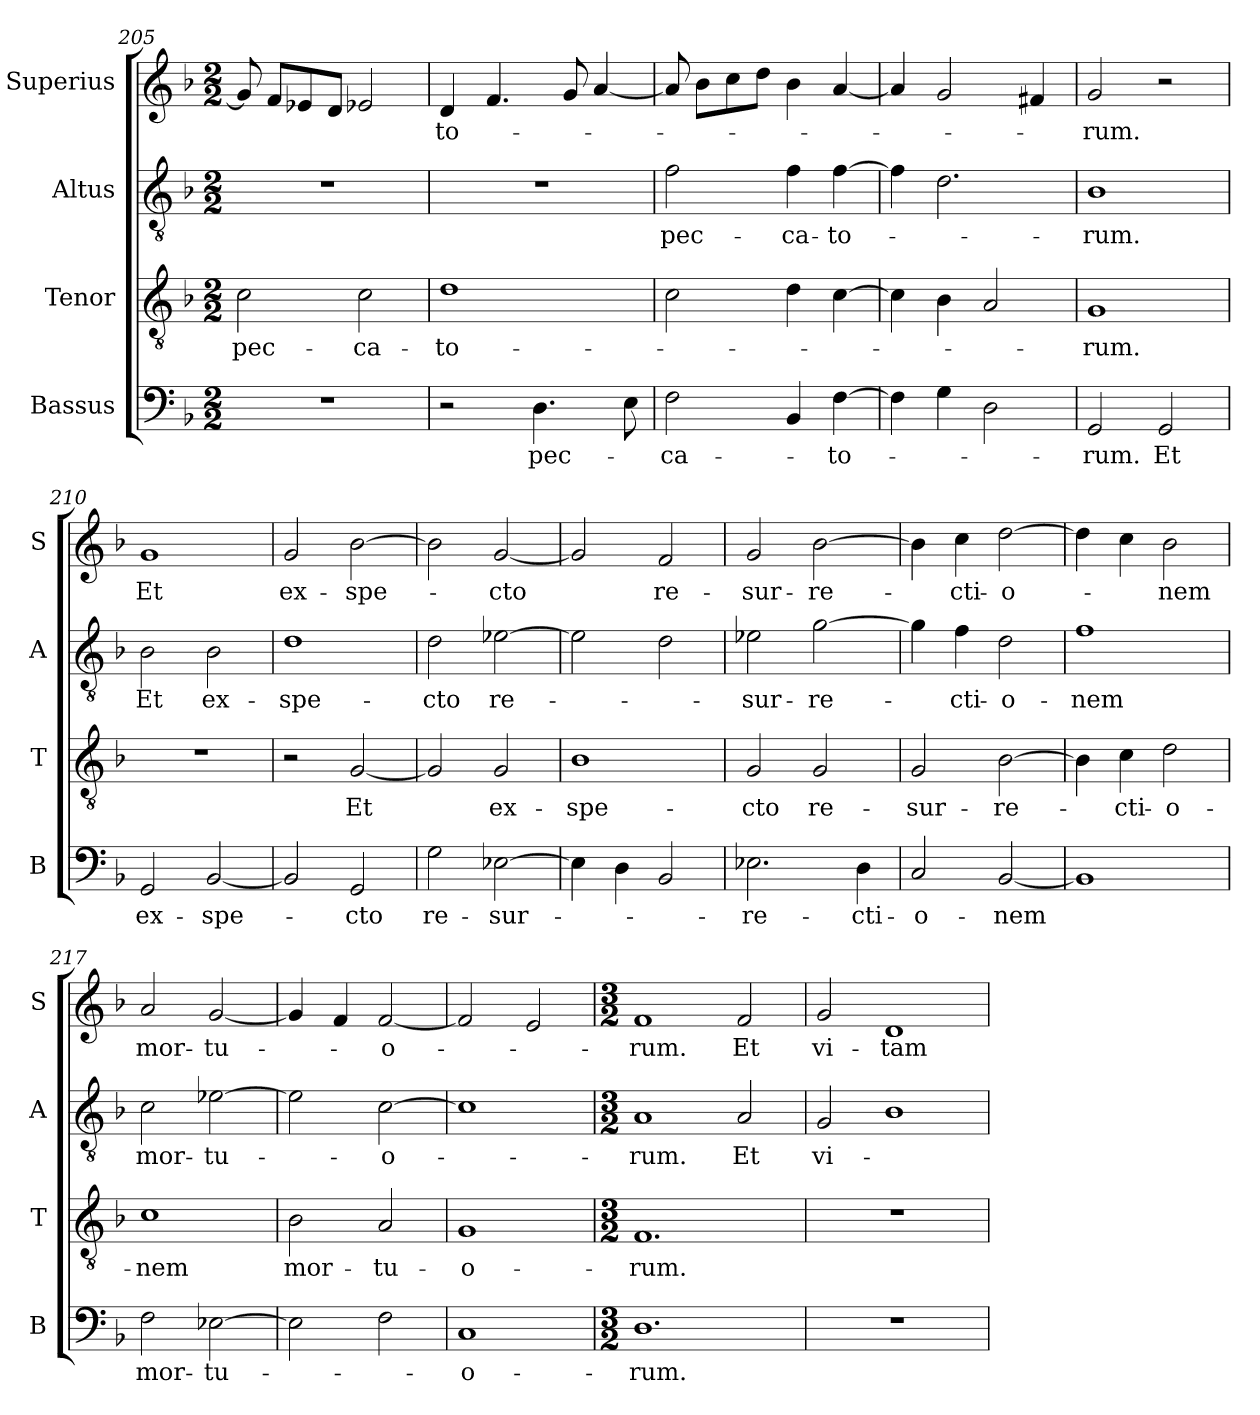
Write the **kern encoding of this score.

**kern	**text	**kern	**text	**kern	**text	**kern	**text
*part4	*part4	*part3	*part3	*part2	*part2	*part1	*part1
*staff4	*staff4	*staff3	*staff3	*staff2	*staff2	*staff1	*staff1
*I"Bassus	*	*I"Tenor	*	*I"Altus	*	*I"Superius	*
*I'B	*	*I'T	*	*I'A	*	*I'S	*
*clefF4	*	*clefGv2	*	*clefGv2	*	*clefG2	*
*k[b-]	*	*k[b-]	*	*k[b-]	*	*k[b-]	*
*M2/2	*	*M2/2	*	*M2/2	*	*M2/2	*
=205	=205	=205	=205	=205	=205	=205	=205
1r	.	2c	pec-	1r	.	8g]	.
.	.	.	.	.	.	8fL	.
.	.	.	.	.	.	8e-X	.
.	.	.	.	.	.	8dJ	.
.	.	2c	-ca-	.	.	2e-X	.
=206	=206	=206	=206	=206	=206	=206	=206
2r	.	1d	-to-	1r	.	4d	-to-
.	.	.	.	.	.	4.f	.
!	!LO:LY:i	!	!	!	!	!	!
4.D	pec-	.	.	.	.	.	.
.	.	.	.	.	.	8g	.
.	.	.	.	.	.	[4a	.
8E	.	.	.	.	.	.	.
=207	=207	=207	=207	=207	=207	=207	=207
!	!LO:LY:i	!	!	!	!	!	!
2F	-ca-	2c	.	2f	pec-	8a]	.
.	.	.	.	.	.	8b-L	.
.	.	.	.	.	.	8cc	.
.	.	.	.	.	.	8ddJ	.
4BB-	.	4d	.	4f	-ca-	4b-	.
!	!LO:LY:i	!	!	!	!	!	!
[4F	-to-	[4c	.	[4f	-to-	[4a	.
=208	=208	=208	=208	=208	=208	=208	=208
4F]	.	4c]	.	4f]	.	4a]	.
4G	.	4B-	.	2.d	.	2g	.
2D	.	2A	.	.	.	.	.
.	.	.	.	.	.	4f#X	.
=209	=209	=209	=209	=209	=209	=209	=209
!	!LO:LY:i	!	!	!	!	!	!
2GG	-rum.	1G	-rum.	1B-	-rum.	2g	-rum.
2GG	Et	.	.	.	.	2r	.
=210	=210	=210	=210	=210	=210	=210	=210
2GG	ex-	1r	.	2B-	Et	1g	Et
[2BB-	-spe-	.	.	2B-	ex-	.	.
=211	=211	=211	=211	=211	=211	=211	=211
2BB-]	.	2r	.	1d	-spe-	2g	ex-
2GG	-cto	[2G	Et	.	.	[2b-	-spe-
=212	=212	=212	=212	=212	=212	=212	=212
2G	re-	2G]	.	2d	-cto	2b-]	.
[2E-X	-sur-	2G	ex-	[2e-X	re-	[2g	-cto
=213	=213	=213	=213	=213	=213	=213	=213
4E-]	.	1B-	-spe-	2e-]	.	2g]	.
4D	.	.	.	.	.	.	.
2BB-	.	.	.	2d	.	2f	re-
=214	=214	=214	=214	=214	=214	=214	=214
2.E-X	-re-	2G	-cto	2e-X	-sur-	2g	-sur-
.	.	2G	re-	[2g	-re-	[2b-	-re-
4D	-cti-	.	.	.	.	.	.
=215	=215	=215	=215	=215	=215	=215	=215
2C	-o-	2G	-sur-	4g]	.	4b-]	.
.	.	.	.	4f	-cti-	4cc	-cti-
[2BB-	-nem	[2B-	-re-	2d	-o-	[2dd	-o-
=216	=216	=216	=216	=216	=216	=216	=216
1BB-]	.	4B-]	.	1f	-nem	4dd]	.
.	.	4c	-cti-	.	.	4cc	.
.	.	2d	-o-	.	.	2b-	-nem
=217	=217	=217	=217	=217	=217	=217	=217
2F	mor-	1c	-nem	2c	mor-	2a	mor-
[2E-X	-tu-	.	.	[2e-X	-tu-	[2g	-tu-
=218	=218	=218	=218	=218	=218	=218	=218
2E-]	.	2B-	mor-	2e-]	.	4g]	.
.	.	.	.	.	.	4f	.
2F	.	2A	-tu-	[2c	-o-	[2f	-o-
=219	=219	=219	=219	=219	=219	=219	=219
1C	-o-	1G	-o-	1c]	.	2f]	.
.	.	.	.	.	.	2e	.
=220	=220	=220	=220	=220	=220	=220	=220
*M3/2	*	*M3/2	*	*M3/2	*	*M3/2	*
1.D	-rum.	1.F	-rum.	1A	-rum.	1f	-rum.
.	.	.	.	2A	Et	2f	Et
=221	=221	=221	=221	=221	=221	=221	=221
1.r	.	1.r	.	2G	vi-	2g	vi-
.	.	.	.	1B-	.	1d	-tam
=	=	=	=	=	=	=	=
*-	*-	*-	*-	*-	*-	*-	*-
